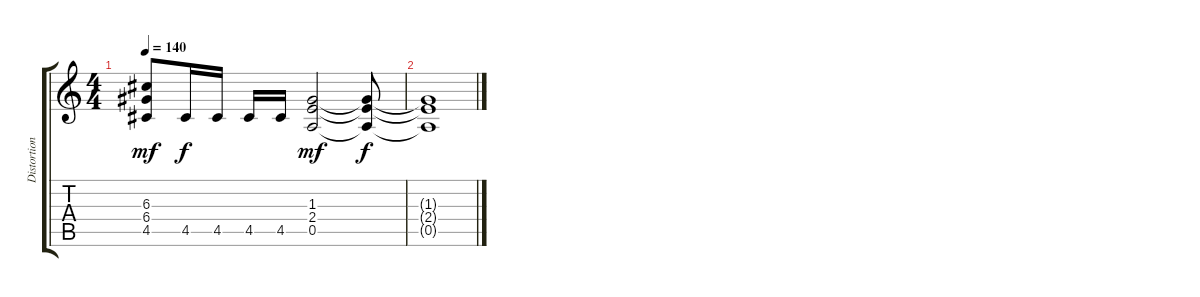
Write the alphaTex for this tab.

\track ("Distortion I (ritim)" "Distortion") {instrument distortionguitar}
\staff {score tabs}
\tuning (E4 B3 G3 D3 A2 E2) {hide}
\ts (4 4)
\tempo 140
\clef g2
\ks c
(6.3 6.4 4.5).8{dy mf} 4.5.16{dy f} 4.5.16 4.5.16 4.5.16 (1.3 2.4 0.5).2{dy mf} (1.3{t} 2.4{t} 0.5{t}).8{dy f} |
(1.3{t} 2.4{t} 0.5{t}).1
